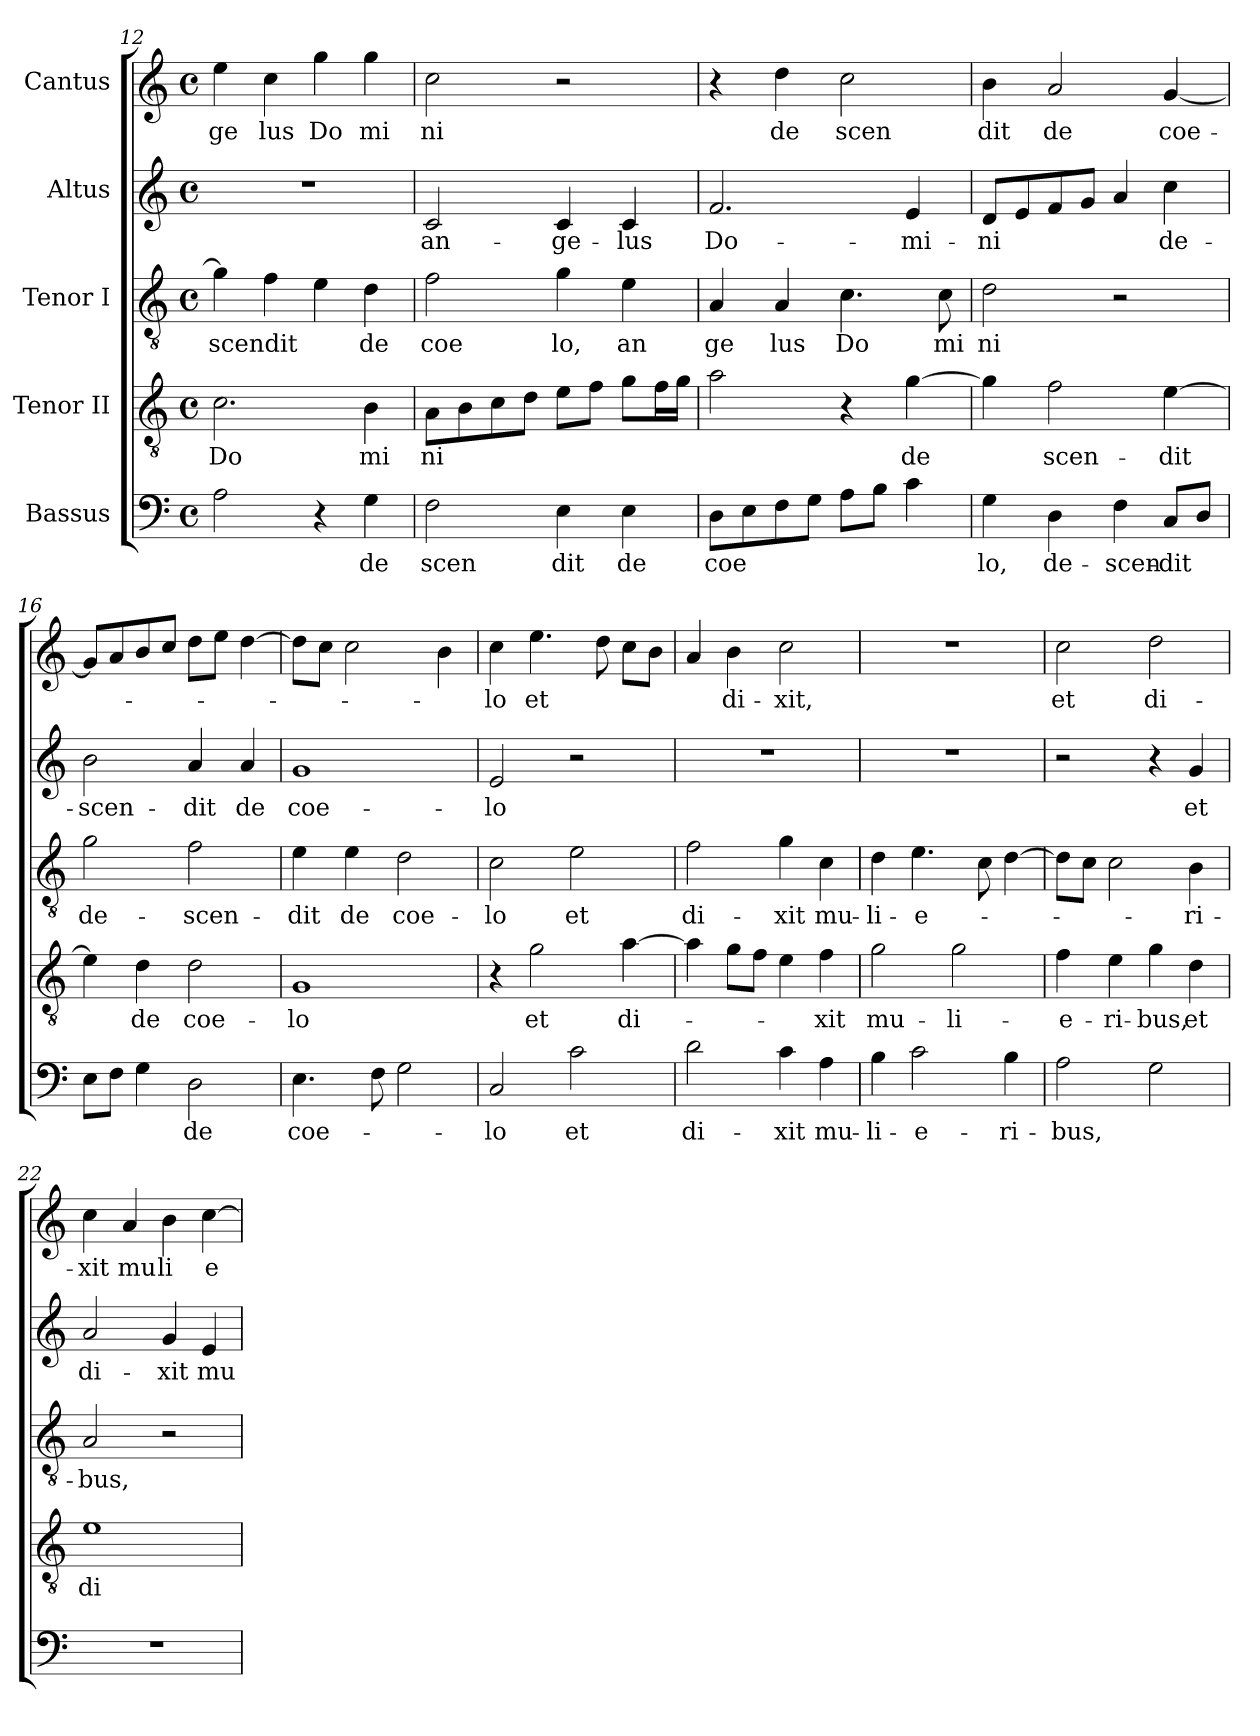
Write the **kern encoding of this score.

**kern	**text	**kern	**text	**kern	**text	**kern	**text	**kern	**text
*part5	*part5	*part4	*part4	*part3	*part3	*part2	*part2	*part1	*part1
*staff5	*staff5	*staff4	*staff4	*staff3	*staff3	*staff2	*staff2	*staff1	*staff1
*I"Bassus	*	*I"Tenor II	*	*I"Tenor I	*	*I"Altus	*	*I"Cantus	*
*clefF4	*	*clefGv2	*	*clefGv2	*	*clefG2	*	*clefG2	*
*M4/4	*	*M4/4	*	*M4/4	*	*M4/4	*	*M4/4	*
*met(c)	*	*met(c)	*	*met(c)	*	*met(c)	*	*met(c)	*
=12	=12	=12	=12	=12	=12	=12	=12	=12	=12
!	!	!	!LO:LY:b:cj	!	!LO:LY:b	!	!	!	!LO:LY:b:cj
2A\	.	2.c\	Do	4g\]	scendit	1r	.	4ee\	ge
!	!	!	!	!	!	!	!	!	!LO:LY:b:cj
.	.	.	.	4f\	.	.	.	4cc\	lus
!	!	!	!	!	!	!	!	!	!LO:LY:b:cj
4r	.	.	.	4e\	.	.	.	4gg\	Do
!	!LO:LY:b:cj	!	!LO:LY:b:cj	!	!LO:LY:b:cj	!	!	!	!LO:LY:b:cj
4G\	de	4B\	mi	4d\	de	.	.	4gg\	mi
=13	=13	=13	=13	=13	=13	=13	=13	=13	=13
!	!LO:LY:b:cj	!	!LO:LY:b:cj	!	!LO:LY:b:cj	!	!LO:LY:b:cj	!	!LO:LY:b:cj
2F\	scen	8A\L	ni	2f\	coe	2c/	an-	2cc\	ni
.	.	8B\	.	.	.	.	.	.	.
.	.	8c\	.	.	.	.	.	.	.
.	.	8d\J	.	.	.	.	.	.	.
!	!LO:LY:b:cj	!	!	!	!LO:LY:b:cj	!	!LO:LY:b:cj	!	!
4E\	dit	8e\L	.	4g\	lo,	4c/	-ge-	2r	.
.	.	8f\J	.	.	.	.	.	.	.
!	!LO:LY:b:cj	!	!	!	!LO:LY:b:cj	!	!LO:LY:b:cj	!	!
4E\	de	8g\L	.	4e\	an	4c/	-lus	.	.
.	.	16f\	.	.	.	.	.	.	.
.	.	16g\J	.	.	.	.	.	.	.
=14	=14	=14	=14	=14	=14	=14	=14	=14	=14
!	!LO:LY:b	!	!	!	!LO:LY:b:cj	!	!LO:LY:b:cj	!	!
8D\L	coe	2a\	.	4A/	ge	2.f/	Do-	4r	.
8E\	.	.	.	.	.	.	.	.	.
!	!	!	!	!	!LO:LY:b:cj	!	!	!	!LO:LY:b:cj
8F\	.	.	.	4A/	lus	.	.	4dd\	de
8G\J	.	.	.	.	.	.	.	.	.
!	!	!	!	!	!LO:LY:b:cj	!	!	!	!LO:LY:b:cj
8A\L	.	4r	.	4.c\	Do	.	.	2cc\	scen
8B\J	.	.	.	.	.	.	.	.	.
!	!	!	!LO:LY:b:cj	!	!	!	!LO:LY:b:cj	!	!
4c\	.	[>4g\	de	.	.	4e/	-mi-	.	.
!	!	!	!	!	!LO:LY:b:cj	!	!	!	!
.	.	.	.	8c\	mi	.	.	.	.
!!LO:LB:g=z
=15	=15	=15	=15	=15	=15	=15	=15	=15	=15
!	!LO:LY:b:cj	!	!	!	!LO:LY:b:cj	!	!LO:LY:b:cj	!	!LO:LY:b:cj
4G\	lo,	4g\]	.	2d\	ni	8d/L	-ni	4b\	dit
.	.	.	.	.	.	8e/	.	.	.
!	!LO:LY:b:cj	!	!LO:LY:b:cj	!	!	!	!	!	!LO:LY:b:cj
4D\	de-	2f\	scen-	.	.	8f/	.	2a/	de
.	.	.	.	.	.	8g/J	.	.	.
!	!LO:LY:b:cj	!	!	!	!	!	!	!	!
4F\	-scen-	.	.	2r	.	4a/	.	.	.
!	!LO:LY:b	!	!LO:LY:b	!	!	!	!LO:LY:b:cj	!	!LO:LY:b
8C/L	-dit	[>4e\	-dit	.	.	4cc\	de-	[<4g/	coe-
8D/J	.	.	.	.	.	.	.	.	.
=16	=16	=16	=16	=16	=16	=16	=16	=16	=16
!	!	!	!	!	!LO:LY:b:cj	!	!LO:LY:b:cj	!	!
8E\L	.	4e\]	.	2g\	de-	2b\	-scen-	8g/L]	.
8F\J	.	.	.	.	.	.	.	8a/	.
!	!	!	!LO:LY:b:cj	!	!	!	!	!	!
4G\	.	4d\	de	.	.	.	.	8b/	.
.	.	.	.	.	.	.	.	8cc/J	.
!	!LO:LY:b:cj	!	!LO:LY:b:cj	!	!LO:LY:b:cj	!	!LO:LY:b:cj	!	!
2D\	de	2d\	coe-	2f\	-scen-	4a/	-dit	8dd\L	.
.	.	.	.	.	.	.	.	8ee\J	.
!	!	!	!	!	!	!	!LO:LY:b:cj	!	!
.	.	.	.	.	.	4a/	de	[>4dd\	.
=17	=17	=17	=17	=17	=17	=17	=17	=17	=17
!	!LO:LY:b	!	!LO:LY:b:cj	!	!LO:LY:b:cj	!	!LO:LY:b:cj	!	!
4.E\	coe-	1G	-lo	4e\	-dit	1g	coe-	8dd\L]	.
.	.	.	.	.	.	.	.	8cc\J	.
!	!	!	!	!	!LO:LY:b:cj	!	!	!	!
.	.	.	.	4e\	de	.	.	2cc\	.
8F\	.	.	.	.	.	.	.	.	.
!	!	!	!	!	!LO:LY:b:cj	!	!	!	!
2G\	.	.	.	2d\	coe-	.	.	.	.
.	.	.	.	.	.	.	.	4b\	.
=18	=18	=18	=18	=18	=18	=18	=18	=18	=18
!	!LO:LY:b:cj	!	!	!	!LO:LY:b:cj	!	!LO:LY:b:cj	!	!LO:LY:b:cj
2C/	-lo	4r	.	2c\	-lo	2e/	-lo	4cc\	-lo
!	!	!	!LO:LY:b:cj	!	!	!	!	!	!LO:LY:b:cj
.	.	2g\	et	.	.	.	.	4.ee\	et
!	!LO:LY:b:cj	!	!	!	!LO:LY:b:cj	!	!	!	!
2c\	et	.	.	2e\	et	2r	.	.	.
.	.	.	.	.	.	.	.	8dd\	.
!	!	!	!LO:LY:b:cj	!	!	!	!	!	!
.	.	[>4a\	di-	.	.	.	.	8cc\L	.
.	.	.	.	.	.	.	.	8b\J	.
=19	=19	=19	=19	=19	=19	=19	=19	=19	=19
!	!LO:LY:b:cj	!	!	!	!LO:LY:b:cj	!	!	!	!
2d\	di-	4a\]	.	2f\	di-	1r	.	4a/	.
!	!	!	!	!	!	!	!	!	!LO:LY:b:cj
.	.	8g\L	.	.	.	.	.	4b\	di-
.	.	8f\J	.	.	.	.	.	.	.
!	!LO:LY:b:cj	!	!	!	!LO:LY:b:cj	!	!	!	!LO:LY:b:cj
4c\	-xit	4e\	.	4g\	-xit	.	.	2cc\	-xit,
!	!LO:LY:b:cj	!	!LO:LY:b:cj	!	!LO:LY:b:cj	!	!	!	!
4A\	mu-	4f\	-xit	4c\	mu-	.	.	.	.
=20	=20	=20	=20	=20	=20	=20	=20	=20	=20
!	!LO:LY:b:cj	!	!LO:LY:b:cj	!	!LO:LY:b:cj	!	!	!	!
4B\	-li-	2g\	mu-	4d\	-li-	1r	.	1r	.
!	!LO:LY:b:cj	!	!	!	!LO:LY:b:cj	!	!	!	!
2c\	-e-	.	.	4.e\	-e-	.	.	.	.
!	!	!	!LO:LY:b:cj	!	!	!	!	!	!
.	.	2g\	-li-	.	.	.	.	.	.
.	.	.	.	8c\	.	.	.	.	.
!	!LO:LY:b:cj	!	!	!	!	!	!	!	!
4B\	-ri-	.	.	[>4d\	.	.	.	.	.
=21	=21	=21	=21	=21	=21	=21	=21	=21	=21
!	!LO:LY:b	!	!LO:LY:b:cj	!	!	!	!	!	!LO:LY:b:cj
2A\	-bus,	4f\	-e-	8d\L]	.	2r	.	2cc\	et
.	.	.	.	8c\J	.	.	.	.	.
!	!	!	!LO:LY:b:cj	!	!	!	!	!	!
.	.	4e\	-ri-	2c\	.	.	.	.	.
!	!	!	!LO:LY:b:cj	!	!	!	!	!	!LO:LY:b:cj
2G\	.	4g\	-bus,	.	.	4r	.	2dd\	di-
!	!	!	!LO:LY:b:cj	!	!LO:LY:b:cj	!	!LO:LY:b:cj	!	!
.	.	4d\	et	4B\	-ri-	4g/	et	.	.
!!LO:PB:g=z
=22	=22	=22	=22	=22	=22	=22	=22	=22	=22
!	!	!	!LO:LY:b:cj	!	!LO:LY:b:cj	!	!LO:LY:b:cj	!	!LO:LY:b:cj
1r	.	1e	di-	2A/	-bus,	2a/	di-	4cc\	-xit
!	!	!	!	!	!	!	!	!	!LO:LY:b:cj
.	.	.	.	.	.	.	.	4a/	mu
!	!	!	!	!	!	!	!LO:LY:b:cj	!	!LO:LY:b:cj
.	.	.	.	2r	.	4g/	-xit	4b\	li
!	!	!	!	!	!	!	!LO:LY:b:cj	!	!LO:LY:b:cj
.	.	.	.	.	.	4e/	mu-	[>4cc\	e
=	=	=	=	=	=	=	=	=	=
*-	*-	*-	*-	*-	*-	*-	*-	*-	*-
